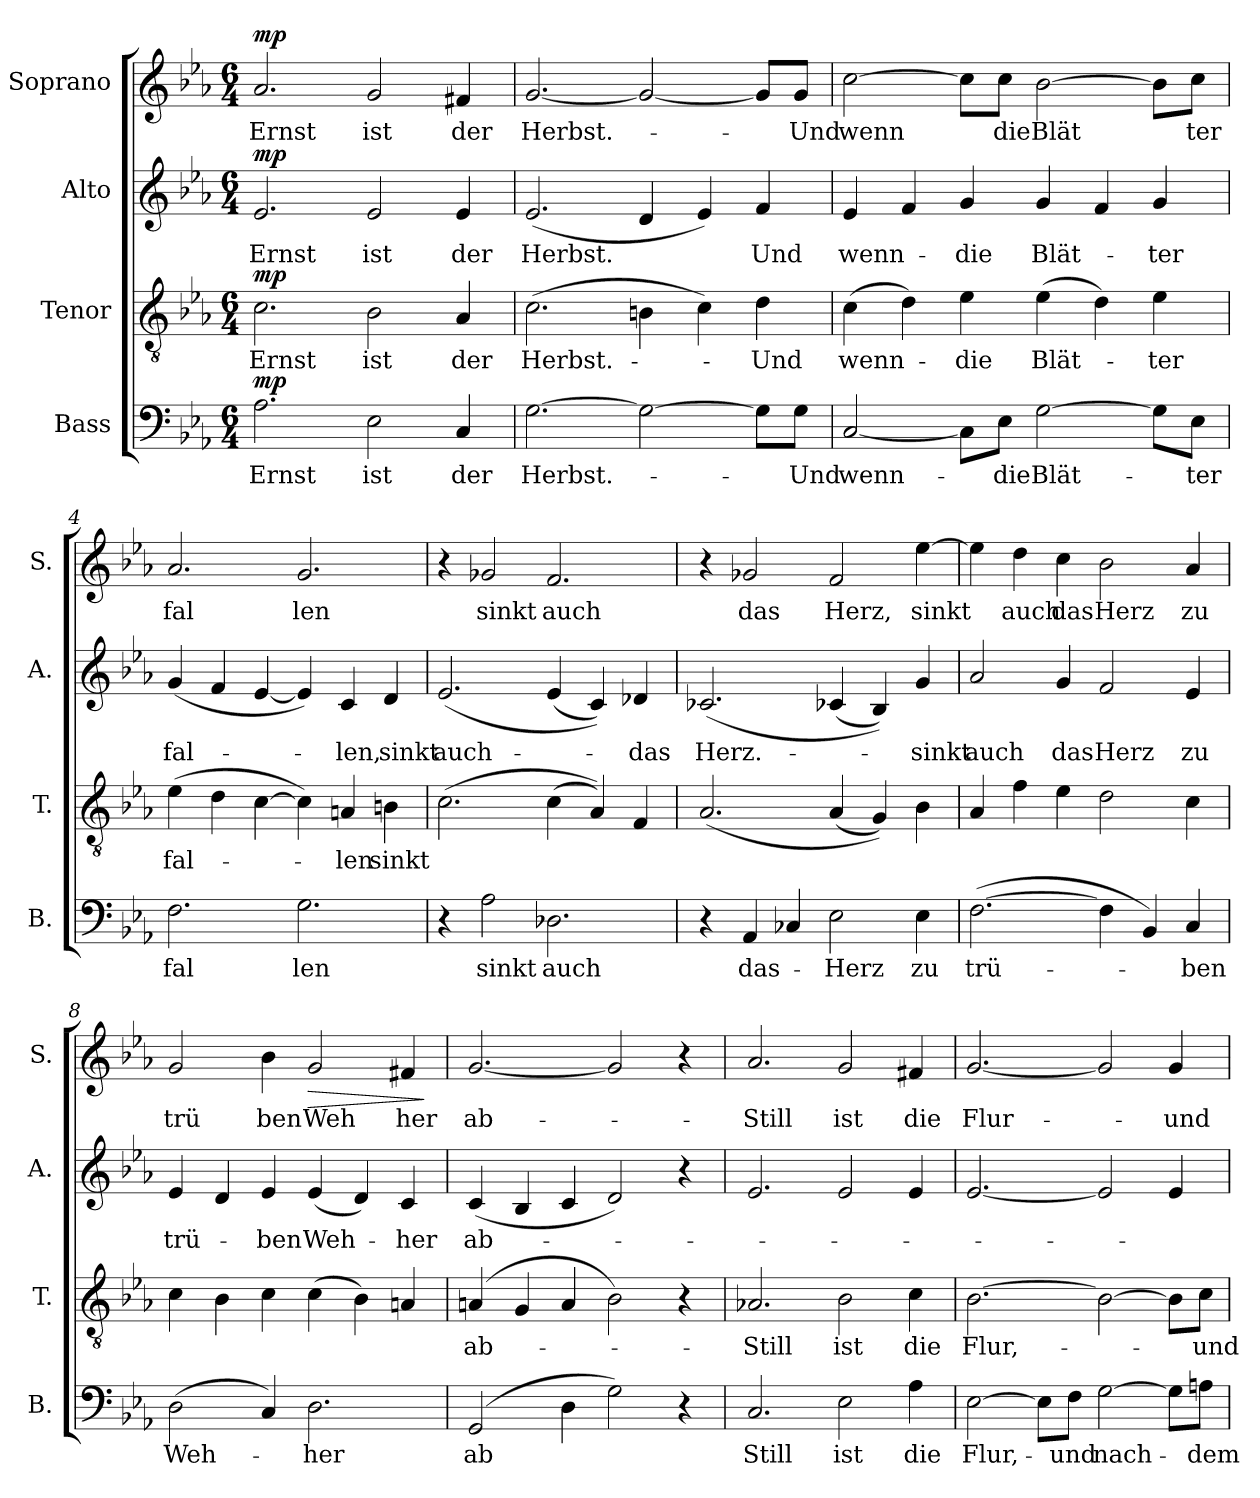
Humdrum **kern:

**kern	**text	**dynam	**kern	**text	**dynam	**kern	**text	**dynam	**kern	**text	**dynam
*part4	*part4	*part4	*part3	*part3	*part3	*part2	*part2	*part2	*part1	*part1	*part1
*staff4	*staff4	*staff4	*staff3	*staff3	*staff3	*staff2	*staff2	*staff2	*staff1	*staff1	*staff1
*I"Bass	*	*	*I"Tenor	*	*	*I"Alto	*	*	*I"Soprano	*	*
*I'B.	*	*	*I'T.	*	*	*I'A.	*	*	*I'S.	*	*
*clefF4	*	*	*clefGv2	*	*	*clefG2	*	*	*clefG2	*	*
*k[b-e-a-]	*	*	*k[b-e-a-]	*	*	*k[b-e-a-]	*	*	*k[b-e-a-]	*	*
*M6/4	*	*	*M6/4	*	*	*M6/4	*	*	*M6/4	*	*
=1	=1	=1	=1	=1	=1	=1	=1	=1	=1	=1	=1
!	!	!LO:DY:b	!	!	!LO:DY:b	!	!	!LO:DY:b	!	!	!LO:DY:b
2.A-\	Ernst	mp	2.c\	Ernst	mp	2.e-/	Ernst	mp	2.a-/	Ernst	mp
2E-\	ist	.	2B-\	ist	.	2e-/	ist	.	2g/	ist	.
4C/	der	.	4A-/	der	.	4e-/	der	.	4f#X/	der	.
=2	=2	=2	=2	=2	=2	=2	=2	=2	=2	=2	=2
[2.G\	Herbst.-	.	(2.c\	Herbst.-	.	(2.e-/	Herbst.	.	[2.g/	Herbst.-	.
2G\_	.	.	4Bn\	.	.	4d/	.	.	2g/_	.	.
.	.	.	4c\)	.	.	4e-/)	.	.	.	.	.
8G\L]	.	.	4d\	-Und	.	4f/	Und	.	8g/L]	.	.
8G\J	-Und	.	.	.	.	.	.	.	8g/J	-Und	.
=3	=3	=3	=3	=3	=3	=3	=3	=3	=3	=3	=3
[2C/	wenn-	.	(4c\	wenn-	.	4e-/	wenn-	.	[2cc\	wenn	.
.	.	.	4d\)	.	.	4f/	.	.	.	.	.
8C\L]	.	.	4e-\	-die	.	4g/	-die	.	8cc\L]	.	.
8E-\J	-die	.	.	.	.	.	.	.	8cc\J	die	.
[2G\	Blät-	.	(4e-\	Blät-	.	4g/	Blät-	.	[2b-\	Blät	.
.	.	.	4d\)	.	.	4f/	.	.	.	.	.
8G\L]	.	.	4e-\	-ter	.	4g/	-ter	.	8b-\L]	.	.
8E-\J	-ter	.	.	.	.	.	.	.	8cc\J	ter	.
!!LO:LB:g=z
=4	=4	=4	=4	=4	=4	=4	=4	=4	=4	=4	=4
2.F\	fal	.	(4e-\	fal-	.	(4g/	fal-	.	2.a-/	fal	.
.	.	.	4d\	.	.	4f/	.	.	.	.	.
.	.	.	[4c\	.	.	[4e-/	.	.	.	.	.
2.G\	len	.	4c\])	.	.	4e-/])	.	.	2.g/	len	.
.	.	.	4An/	-len	.	4c/	-len,	.	.	.	.
.	.	.	4Bn\	sinkt	.	4d/	sinkt	.	.	.	.
=5	=5	=5	=5	=5	=5	=5	=5	=5	=5	=5	=5
4r	.	.	(2.c\	.	.	(2.e-/	auch-	.	4r	.	.
2A-\	sinkt	.	.	.	.	.	.	.	2g-X/	sinkt	.
2.D-X\	auch	.	(4c\	.	.	(4e-/	.	.	2.f/	auch	.
.	.	.	4A-/))	.	.	4c/))	.	.	.	.	.
.	.	.	4F/	.	.	4d-X/	-das	.	.	.	.
=6	=6	=6	=6	=6	=6	=6	=6	=6	=6	=6	=6
4r	.	.	(2.A-/	.	.	(2.c-X/	Herz.-	.	4r	.	.
4AA-/	das-	.	.	.	.	.	.	.	2g-X/	das	.
4C-X/	.	.	.	.	.	.	.	.	.	.	.
2E-\	-Herz	.	(4A-/	.	.	(4c-X/	.	.	2f/	Herz,	.
.	.	.	4G/))	.	.	4B-/))	.	.	.	.	.
4E-\	zu	.	4B-\	.	.	4g/	-sinkt	.	[4ee-\	sinkt	.
=7	=7	=7	=7	=7	=7	=7	=7	=7	=7	=7	=7
([2.F\	trü-	.	4A-/	.	.	2a-/	auch	.	4ee-\]	.	.
.	.	.	4f\	.	.	.	.	.	4dd\	auch	.
.	.	.	4e-\	.	.	4g/	das	.	4cc\	das	.
4F\]	.	.	2d\	.	.	2f/	Herz	.	2b-\	Herz	.
4BB-/)	.	.	.	.	.	.	.	.	.	.	.
4C/	-ben	.	4c\	.	.	4e-/	zu	.	4a-/	zu	.
!!LO:PB:g=z
=8	=8	=8	=8	=8	=8	=8	=8	=8	=8	=8	=8
(2D\	Weh-	.	4c\	.	.	4e-/	trü-	.	2g/	trü	.
.	.	.	4B-\	.	.	4d/	.	.	.	.	.
4C/)	.	.	4c\	.	.	4e-/	-ben	.	4b-\	ben	.
!	!	!	!	!	!	!	!	!	!	!	!LO:HP:b
2.D\	-her	.	(4c\	.	.	(4e-/	Weh-	.	2g/	Weh	>
.	.	.	4B-\)	.	.	4d/)	.	.	.	.	.
.	.	.	4An/	.	.	4c/	-her	.	4f#X/	her	.
.	.	.	.	.	.	.	.	.	.	.	]
=9	=9	=9	=9	=9	=9	=9	=9	=9	=9	=9	=9
(2GG/	ab	.	(4An/	ab-	.	(4c/	ab-	.	[2.g/	ab-	.
.	.	.	4G/	.	.	4B-/	.	.	.	.	.
4D\	.	.	4A/	.	.	4c/	.	.	.	.	.
2G\)	.	.	2B-\)	.	.	2d/)	.	.	2g/]	.	.
4r	.	.	4r	.	.	4r	.	.	4r	.	.
=10	=10	=10	=10	=10	=10	=10	=10	=10	=10	=10	=10
2.C/	Still	.	2.A-X/	-Still	.	2.e-/	.	.	2.a-/	-Still	.
2E-\	ist	.	2B-\	ist	.	2e-/	.	.	2g/	ist	.
4A-\	die	.	4c\	die	.	4e-/	.	.	4f#X/	die	.
=11	=11	=11	=11	=11	=11	=11	=11	=11	=11	=11	=11
[2E-\	Flur,-	.	[2.B-\	Flur,-	.	[2.e-/	.	.	[2.g/	Flur-	.
8E-\L]	.	.	.	.	.	.	.	.	.	.	.
8F\J	-und	.	.	.	.	.	.	.	.	.	.
[2G\	nach-	.	2B-\_	.	.	2e-/]	.	.	2g/]	.	.
8G\L]	.	.	8B-\L]	.	.	4e-/	.	.	4g/	-und	.
8An\J	-dem	.	8c\J	-und	.	.	.	.	.	.	.
=	=	=	=	=	=	=	=	=	=	=	=
*-	*-	*-	*-	*-	*-	*-	*-	*-	*-	*-	*-
